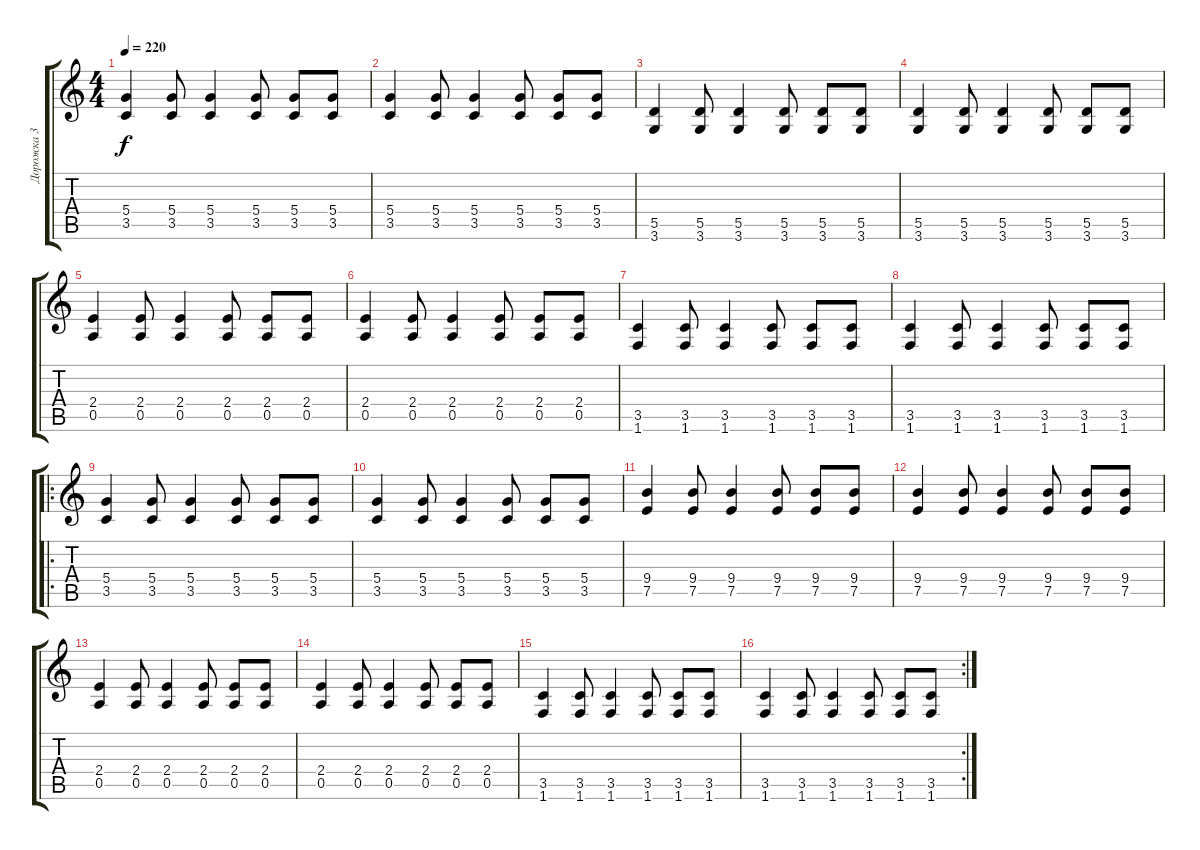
\track ("Дорожка 3" "Дорожка 3") {instrument distortionguitar}
\staff {score tabs}
\tuning (E4 B3 G3 D3 A2 E2) {hide}
\ts (4 4)
\tempo 220
\clef g2
\ks c
(5.4 3.5).4{dy f} (5.4 3.5).8 (5.4 3.5).4 (5.4 3.5).8 (5.4 3.5).8 (5.4 3.5).8 |
(5.4 3.5).4 (5.4 3.5).8 (5.4 3.5).4 (5.4 3.5).8 (5.4 3.5).8 (5.4 3.5).8 |
(5.5 3.6).4 (5.5 3.6).8 (5.5 3.6).4 (5.5 3.6).8 (5.5 3.6).8 (5.5 3.6).8 |
(5.5 3.6).4 (5.5 3.6).8 (5.5 3.6).4 (5.5 3.6).8 (5.5 3.6).8 (5.5 3.6).8 |
(2.4 0.5).4 (2.4 0.5).8 (2.4 0.5).4 (2.4 0.5).8 (2.4 0.5).8 (2.4 0.5).8 |
(2.4 0.5).4 (2.4 0.5).8 (2.4 0.5).4 (2.4 0.5).8 (2.4 0.5).8 (2.4 0.5).8 |
(3.5 1.6).4 (3.5 1.6).8 (3.5 1.6).4 (3.5 1.6).8 (3.5 1.6).8 (3.5 1.6).8 |
(3.5 1.6).4 (3.5 1.6).8 (3.5 1.6).4 (3.5 1.6).8 (3.5 1.6).8 (3.5 1.6).8 |
\ro
(5.4 3.5).4 (5.4 3.5).8 (5.4 3.5).4 (5.4 3.5).8 (5.4 3.5).8 (5.4 3.5).8 |
(5.4 3.5).4 (5.4 3.5).8 (5.4 3.5).4 (5.4 3.5).8 (5.4 3.5).8 (5.4 3.5).8 |
(9.4 7.5).4 (9.4 7.5).8 (9.4 7.5).4 (9.4 7.5).8 (9.4 7.5).8 (9.4 7.5).8 |
(9.4 7.5).4 (9.4 7.5).8 (9.4 7.5).4 (9.4 7.5).8 (9.4 7.5).8 (9.4 7.5).8 |
(2.4 0.5).4 (2.4 0.5).8 (2.4 0.5).4 (2.4 0.5).8 (2.4 0.5).8 (2.4 0.5).8 |
(2.4 0.5).4 (2.4 0.5).8 (2.4 0.5).4 (2.4 0.5).8 (2.4 0.5).8 (2.4 0.5).8 |
(3.5 1.6).4 (3.5 1.6).8 (3.5 1.6).4 (3.5 1.6).8 (3.5 1.6).8 (3.5 1.6).8 |
\rc 2
(3.5 1.6).4 (3.5 1.6).8 (3.5 1.6).4 (3.5 1.6).8 (3.5 1.6).8 (3.5 1.6).8
